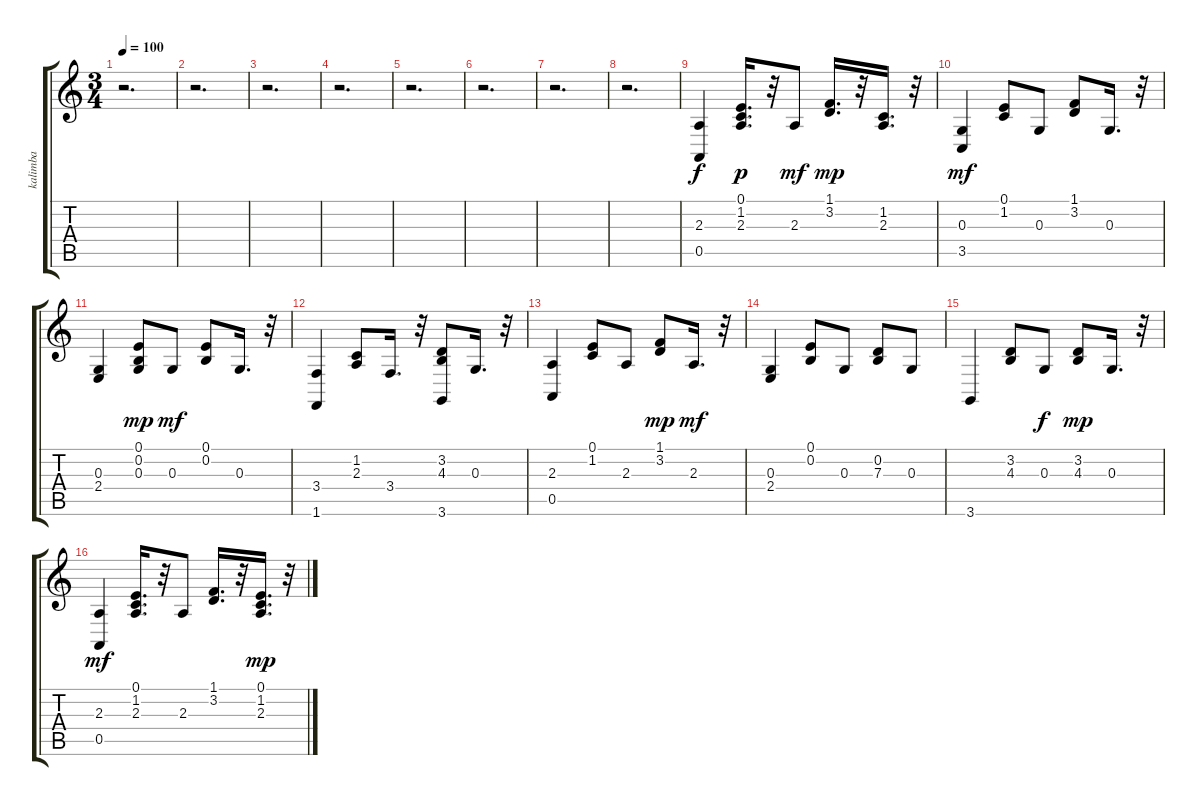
\track ("kalimba" "kalimba") {instrument kalimba}
\staff {score tabs}
\tuning (E4 B3 G3 D3 A2 E2) {hide}
\ts (3 4)
\tempo 100
\clef g2
\ks c
r.2{d dy mp} |
r.2{d} |
r.2{d} |
r.2{d} |
r.2{d} |
r.2{d} |
r.2{d} |
r.2{d} |
(2.3 0.5).4{dy f instrument kalimba} (0.1 1.2 2.3).16{d dy p} r.32 2.3.8{dy mf} (1.1 3.2).16{d dy mp} r.32 (1.2 2.3).16{d} r.32 |
(0.3 3.5).4{dy mf} (0.1 1.2).8 0.3.8 (1.1 3.2).8 0.3.16{d} r.32 |
(0.3 2.4).4 (0.1 0.2 0.3).8{dy mp} 0.3.8{dy mf} (0.1 0.2).8 0.3.16{d} r.32 |
(3.4 1.6).4 (1.2 2.3).8 3.4.16{d} r.32 (3.2 4.3 3.6).8 0.3.16{d} r.32 |
(2.3 0.5).4 (0.1 1.2).8 2.3.8 (1.1 3.2).8{dy mp} 2.3.16{d dy mf} r.32 |
(0.3 2.4).4 (0.1 0.2).8 0.3.8 (0.2 7.3).8 0.3.8 |
3.6.4 (3.2 4.3).8 0.3.8{dy f} (3.2 4.3).8{dy mp} 0.3.16{d} r.32 |
(2.3 0.5).4{dy mf} (0.1 1.2 2.3).16{d} r.32 2.3.8 (1.1 3.2).16{d} r.32 (0.1 1.2 2.3).16{d dy mp} r.32
